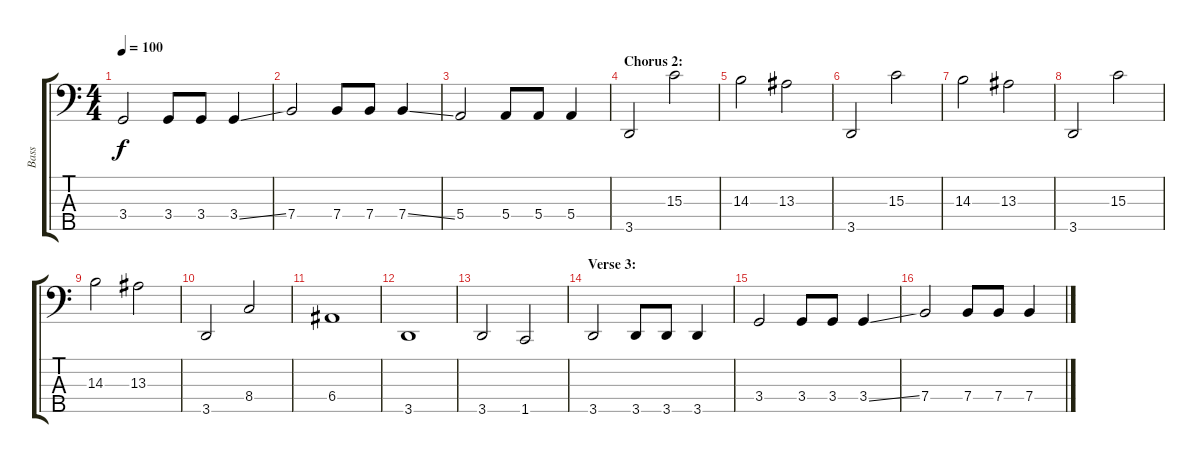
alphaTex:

\track ("Bass" "Bass") {instrument electricbassfinger}
\staff {score tabs}
\tuning (G2 D2 A1 E1 B0) {hide}
\ts (4 4)
\tempo 100
\clef f4
\ks c
3.4.2{dy f} 3.4.8 3.4.8 3.4{ss}.4 |
7.4.2 7.4.8 7.4.8 7.4{ss}.4 |
5.4.2 5.4.8 5.4.8 5.4.4 |
\section ("" "Chorus 2:")
3.5.2 15.3.2 |
14.3.2 13.3.2 |
3.5.2 15.3.2 |
14.3.2 13.3.2 |
3.5.2 15.3.2 |
14.3.2 13.3.2 |
3.5.2 8.4.2 |
6.4.1 |
3.5.1 |
3.5.2 1.5.2 |
\section ("" "Verse 3:")
3.5.2 3.5.8 3.5.8 3.5.4 |
3.4.2 3.4.8 3.4.8 3.4{ss}.4 |
7.4.2 7.4.8 7.4.8 7.4{ss}.4
